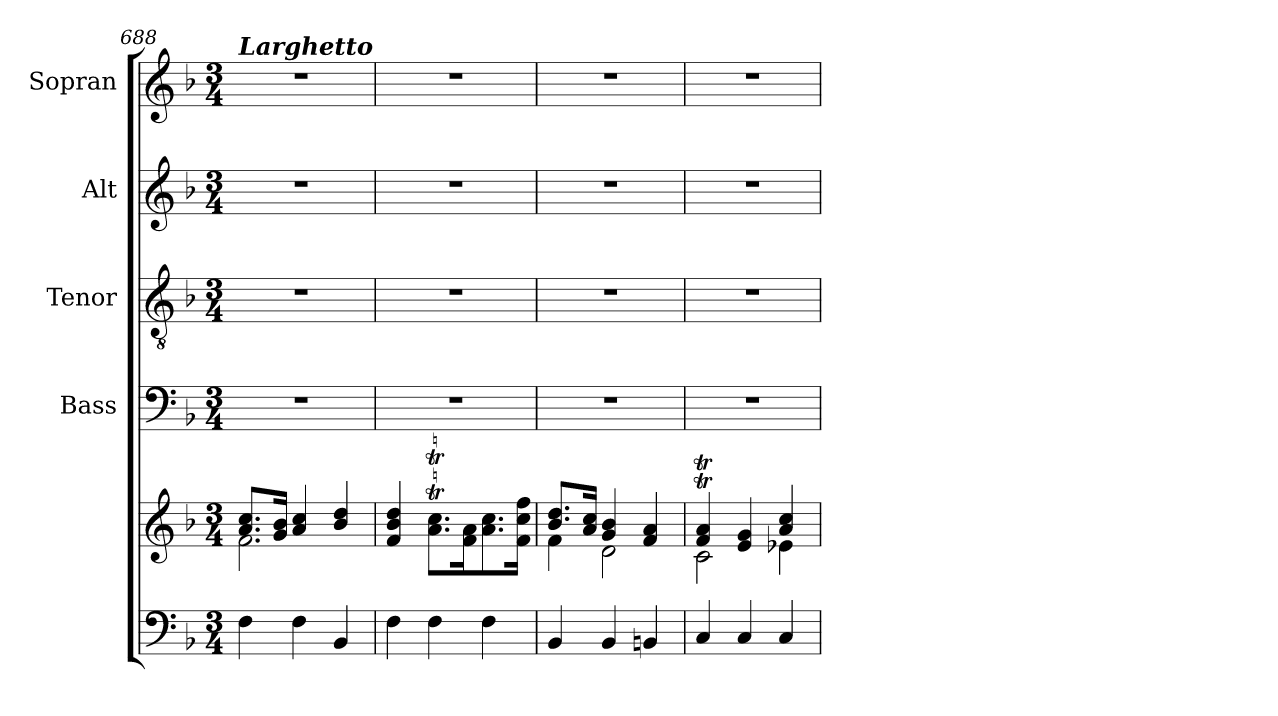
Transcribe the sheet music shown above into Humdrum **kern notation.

**kern	**kern	**kern	**kern	**kern	**kern
*part5	*part5	*part4	*part3	*part2	*part1
*staff6	*staff5	*staff4	*staff3	*staff2	*staff1
*	*	*I"Bass	*I"Tenor	*I"Alt	*I"Sopran
*	*	*I'B.	*I'T.	*I'A.	*I'S.
!!LO:PB:g=z
*clefF4	*clefG2	*clefF4	*clefGv2	*clefG2	*clefG2
*k[b-]	*k[b-]	*k[b-]	*k[b-]	*k[b-]	*k[b-]
*F:	*F:	*F:	*F:	*F:	*F:
*M3/4	*M3/4	*M3/4	*M3/4	*M3/4	*M3/4
=688	=688	=688	=688	=688	=688
*	*^	*	*	*	*
!	!	!	!	!	!	!LO:TX:a:Bi:t=Larghetto
4F\	8.a/ 8.cc/L	2.f\	2.r	2.r	2.r	2.r
.	16g/ 16b-/Jk	.	.	.	.	.
4F\	4a/ 4cc/	.	.	.	.	.
4BB-/	4b-/ 4dd/	.	.	.	.	.
*	*v	*v	*	*	*	*
=689	=689	=689	=689	=689	=689
4F\	4f/ 4b-/ 4dd/	2.r	2.r	2.r	2.r
4F\	8.a\T 8.cc\TL	.	.	.	.
.	16f\ 16a\k	.	.	.	.
4F\	8.a\ 8.cc\	.	.	.	.
.	16f\ 16cc\ 16ff\Jk	.	.	.	.
=690	=690	=690	=690	=690	=690
*	*^	*	*	*	*
4BB-/	8.b-/ 8.dd/L	4f\	2.r	2.r	2.r	2.r
.	16a/ 16cc/Jk	.	.	.	.	.
4BB-/	4g/ 4b-/	2d\	.	.	.	.
4BBn/	4f/ 4a/	.	.	.	.	.
=691	=691	=691	=691	=691	=691	=691
4C/	4f/T 4a/T	2c\	2.r	2.r	2.r	2.r
4C/	4e/ 4g/	.	.	.	.	.
4C/	4a/ 4cc/	4e-X\	.	.	.	.
*	*v	*v	*	*	*	*
=	=	=	=	=	=
*-	*-	*-	*-	*-	*-
